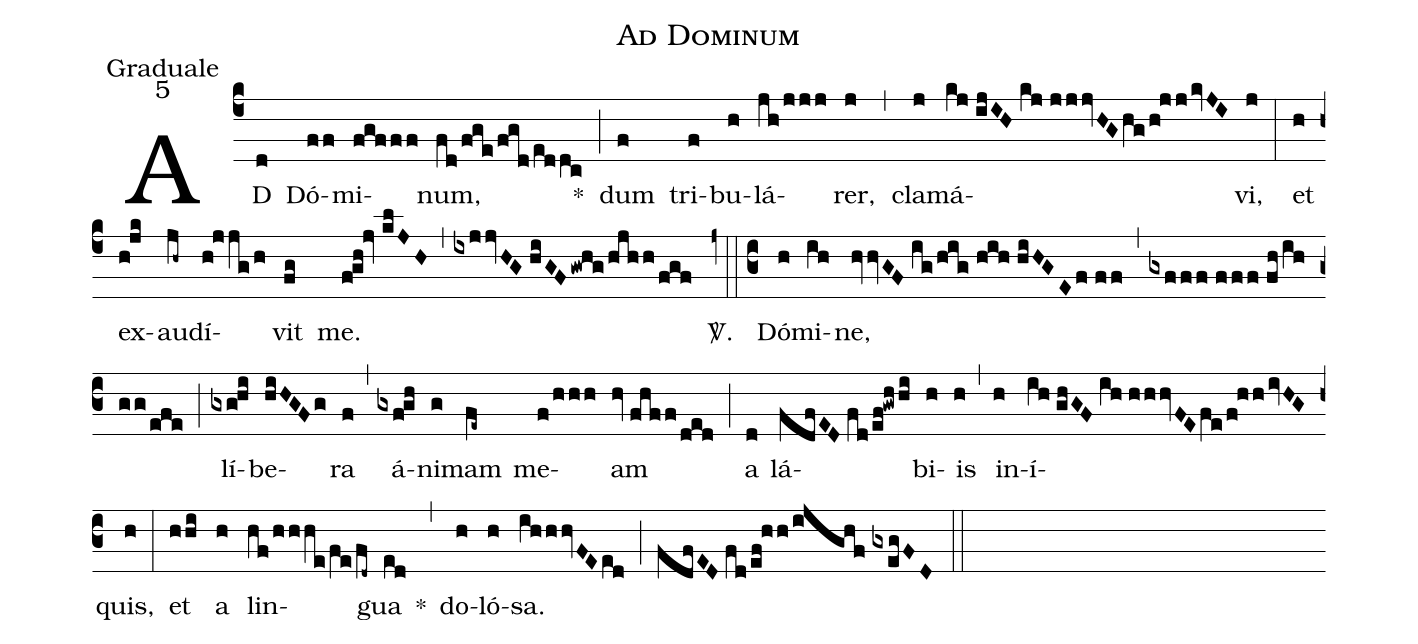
name:Ad Dominum;
office-part:Graduale;
mode:5;
%%
(c4) AD(d) Dó(ff)mi(fgfff)num,(fd/fge/fgd/eddc) *(;) dum(f) tri(f)bu(h)lá(jh/jjj)rer,(j) (,) cla(j)má(kj//ijIH//kj//jjjvHG/hg/h!jj/kvJI)vi,(j) (:) et(h) ex(h!jk)au(jh~)dí(h!jjg/h)vit(fg) me.(f!gh!jv//klJH) (,) (ixjjvHG//hiGF/gwhg/hjhh/fgf) <sp>V/</sp>.(z0::c3) Dó(h)mi(ih)ne,(hvvGF//ig/hig//hih//hiHGE/f//ff) (,) (gxfff//fff//fh/ih/gg/efe) (;) lí(gxg!hi)be(hiHGFg)ra(f) (,) á(gxf!gh)ni(g)mam(fe~) me(f/hhh)am(hv//fhff/ded) (;) a(d) lá(fdfED//fd/ef!gwh/hi)bi(h)is(h) (,) in(h)í(ih//ghGF//ih//hhhvFE/fe/f!hh/ivHG)quis,(h) (:) et(hhi) a(h) lin(hf/hhhe/fe/fd~)gua(ed) *(,) do(h)ló(h)sa.(ihhhvFEed) (;) (fdfED//fd/ef!hh/ijghf//gxegFD) (::)
